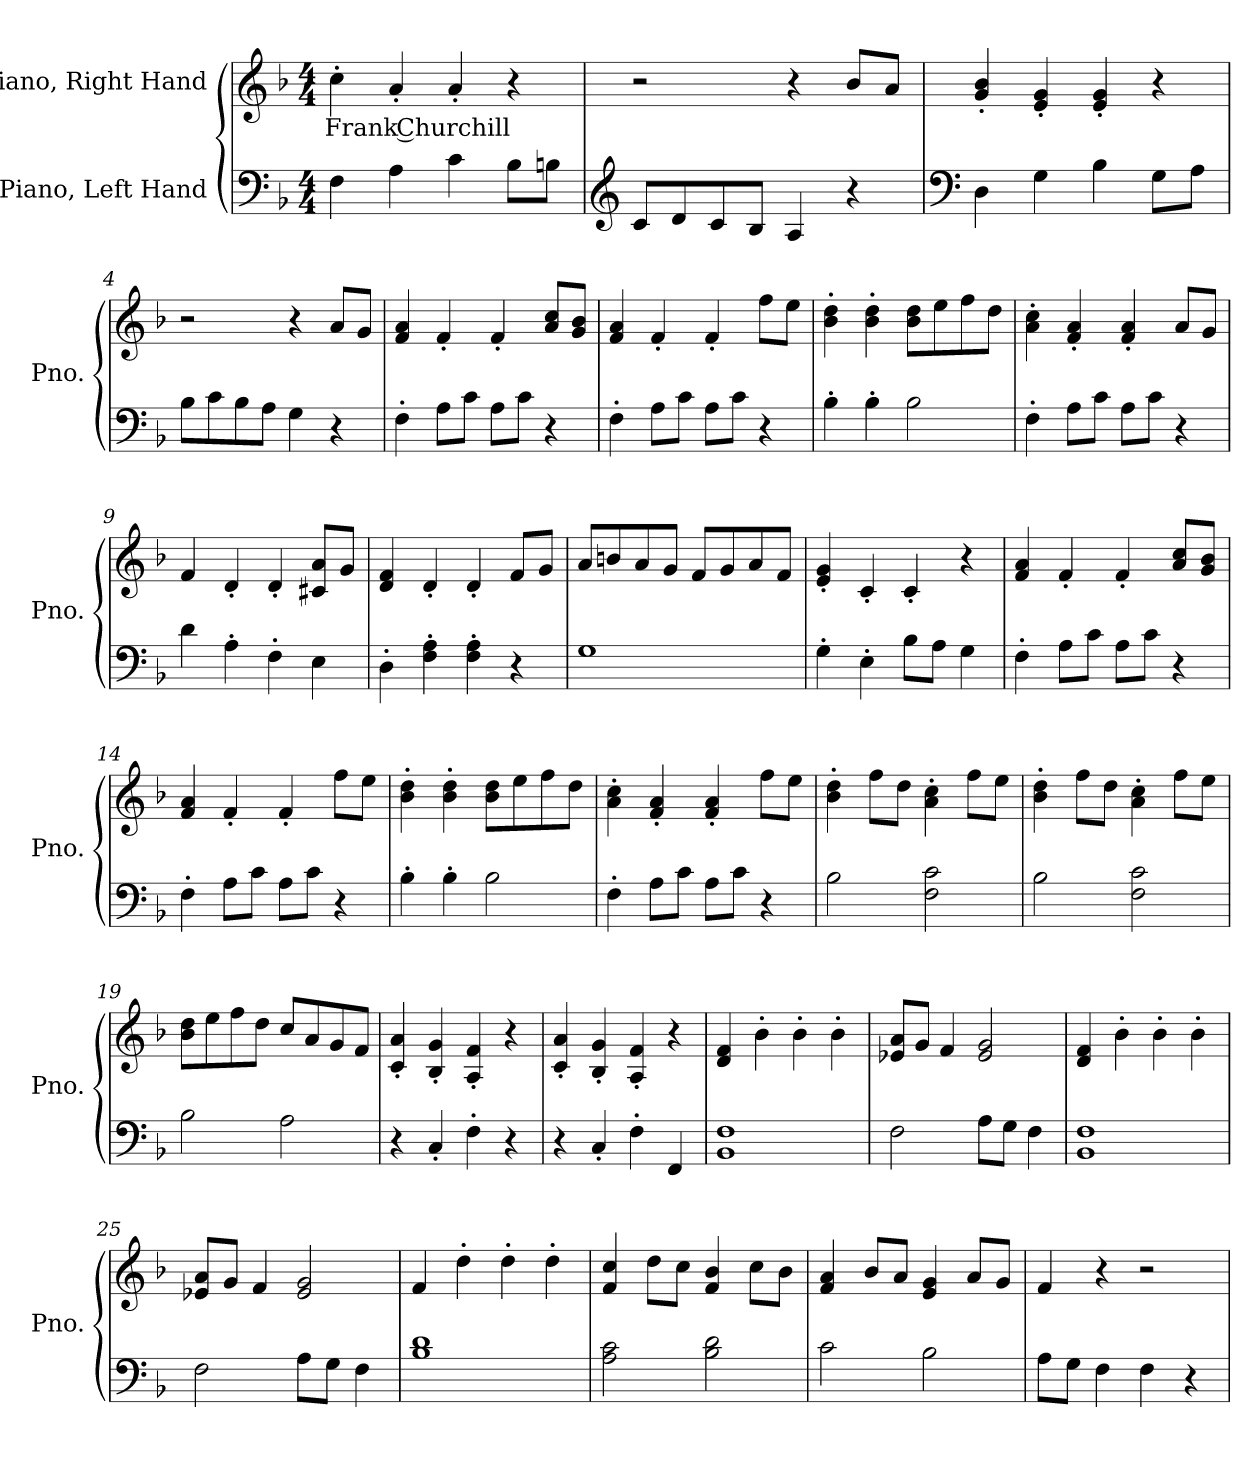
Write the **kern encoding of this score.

**kern	**kern	**text
*part2	*part1	*part1
*staff2	*staff1	*staff1
*I"Piano, Left Hand	*I"Piano, Right Hand	*
*I'Pno.	*I'Pno.	*
*clefF4	*clefG2	*
*k[b-]	*k[b-]	*
*M4/4	*M4/4	*
*MM100	*MM100	*
=1	=1	=1
!	!	!LO:LY:b
4F\	4cc'\	Frank Churchill
4A\	4a'/	.
4c\	4a'/	.
8B-\L	4r	.
8Bn\J	.	.
=2	=2	=2
*clefG2	*	*
8c/L	2r	.
8d/	.	.
8c/	.	.
8B-/J	.	.
4A/	4r	.
4r	8b-/L	.
.	8a/J	.
=3	=3	=3
*clefF4	*	*
4D\	4g/' 4b-/'	.
4G\	4e/' 4g/'	.
4B-\	4e/' 4g/'	.
8G\L	4r	.
8A\J	.	.
!!LO:LB:g=z
=4	=4	=4
8B-\L	2r	.
8c\	.	.
8B-\	.	.
8A\J	.	.
4G\	4r	.
4r	8a/L	.
.	8g/J	.
=5	=5	=5
4F'\	4f/ 4a/	.
8A\L	4f'/	.
8c\J	.	.
8A\L	4f'/	.
8c\J	.	.
4r	8a/ 8cc/L	.
.	8g/ 8b-/J	.
=6	=6	=6
4F'\	4f/ 4a/	.
8A\L	4f'/	.
8c\J	.	.
8A\L	4f'/	.
8c\J	.	.
4r	8ff\L	.
.	8ee\J	.
=7	=7	=7
4B-'\	4b-\' 4dd\'	.
4B-'\	4b-\' 4dd\'	.
2B-\	8b-\ 8dd\L	.
.	8ee\	.
.	8ff\	.
.	8dd\J	.
=8	=8	=8
4F'\	4a\' 4cc\'	.
8A\L	4f/' 4a/'	.
8c\J	.	.
8A\L	4f/' 4a/'	.
8c\J	.	.
4r	8a/L	.
.	8g/J	.
=9	=9	=9
4d\	4f/	.
4A'\	4d'/	.
4F'\	4d'/	.
4E\	8c#X/ 8a/L	.
.	8g/J	.
!!LO:LB:g=z
=10	=10	=10
4D'\	4d/ 4f/	.
4F\' 4A\'	4d'/	.
4F\' 4A\'	4d'/	.
4r	8f/L	.
.	8g/J	.
=11	=11	=11
1G	8a/L	.
.	8bn/	.
.	8a/	.
.	8g/J	.
.	8f/L	.
.	8g/	.
.	8a/	.
.	8f/J	.
=12	=12	=12
4G'\	4e/' 4g/'	.
4E'\	4c'/	.
8B-\L	4c'/	.
8A\J	.	.
4G\	4r	.
=13	=13	=13
4F'\	4f/ 4a/	.
8A\L	4f'/	.
8c\J	.	.
8A\L	4f'/	.
8c\J	.	.
4r	8a/ 8cc/L	.
.	8g/ 8b-/J	.
=14	=14	=14
4F'\	4f/ 4a/	.
8A\L	4f'/	.
8c\J	.	.
8A\L	4f'/	.
8c\J	.	.
4r	8ff\L	.
.	8ee\J	.
=15	=15	=15
4B-'\	4b-\' 4dd\'	.
4B-'\	4b-\' 4dd\'	.
2B-\	8b-\ 8dd\L	.
.	8ee\	.
.	8ff\	.
.	8dd\J	.
!!LO:LB:g=z
=16	=16	=16
4F'\	4a\' 4cc\'	.
8A\L	4f/' 4a/'	.
8c\J	.	.
8A\L	4f/' 4a/'	.
8c\J	.	.
4r	8ff\L	.
.	8ee\J	.
=17	=17	=17
2B-\	4b-\' 4dd\'	.
.	8ff\L	.
.	8dd\J	.
2F\ 2c\	4a\' 4cc\'	.
.	8ff\L	.
.	8ee\J	.
=18	=18	=18
2B-\	4b-\' 4dd\'	.
.	8ff\L	.
.	8dd\J	.
2F\ 2c\	4a\' 4cc\'	.
.	8ff\L	.
.	8ee\J	.
=19	=19	=19
2B-\	8b-\ 8dd\L	.
.	8ee\	.
.	8ff\	.
.	8dd\J	.
2A\	8cc/L	.
.	8a/	.
.	8g/	.
.	8f/J	.
=20	=20	=20
4r	4c/' 4a/'	.
4C'/	4B-/' 4g/'	.
4F'\	4A/' 4f/'	.
4r	4r	.
=21	=21	=21
4r	4c/' 4a/'	.
4C'/	4B-/' 4g/'	.
4F'\	4A/' 4f/'	.
4FF/	4r	.
!!LO:LB:g=z
=22	=22	=22
1BB- 1F	4d/ 4f/	.
.	4b-'\	.
.	4b-'\	.
.	4b-'\	.
=23	=23	=23
2F\	8e-X/ 8a/L	.
.	8g/J	.
.	4f/	.
8A\L	2e-/ 2g/	.
8G\J	.	.
4F\	.	.
=24	=24	=24
1BB- 1F	4d/ 4f/	.
.	4b-'\	.
.	4b-'\	.
.	4b-'\	.
=25	=25	=25
2F\	8e-X/ 8a/L	.
.	8g/J	.
.	4f/	.
8A\L	2e-/ 2g/	.
8G\J	.	.
4F\	.	.
=26	=26	=26
1B- 1d	4f/	.
.	4dd'\	.
.	4dd'\	.
.	4dd'\	.
=27	=27	=27
2A\ 2c\	4f/ 4cc/	.
.	8dd\L	.
.	8cc\J	.
2B-\ 2d\	4f/ 4b-/	.
.	8cc\L	.
.	8b-\J	.
=28	=28	=28
2c\	4f/ 4a/	.
.	8b-/L	.
.	8a/J	.
2B-\	4e/ 4g/	.
.	8a/L	.
.	8g/J	.
!!LO:LB:g=z
=29	=29	=29
8A\L	4f/	.
8G\J	.	.
4F\	4r	.
4F\	2r	.
4r	.	.
=	=	=
*-	*-	*-
